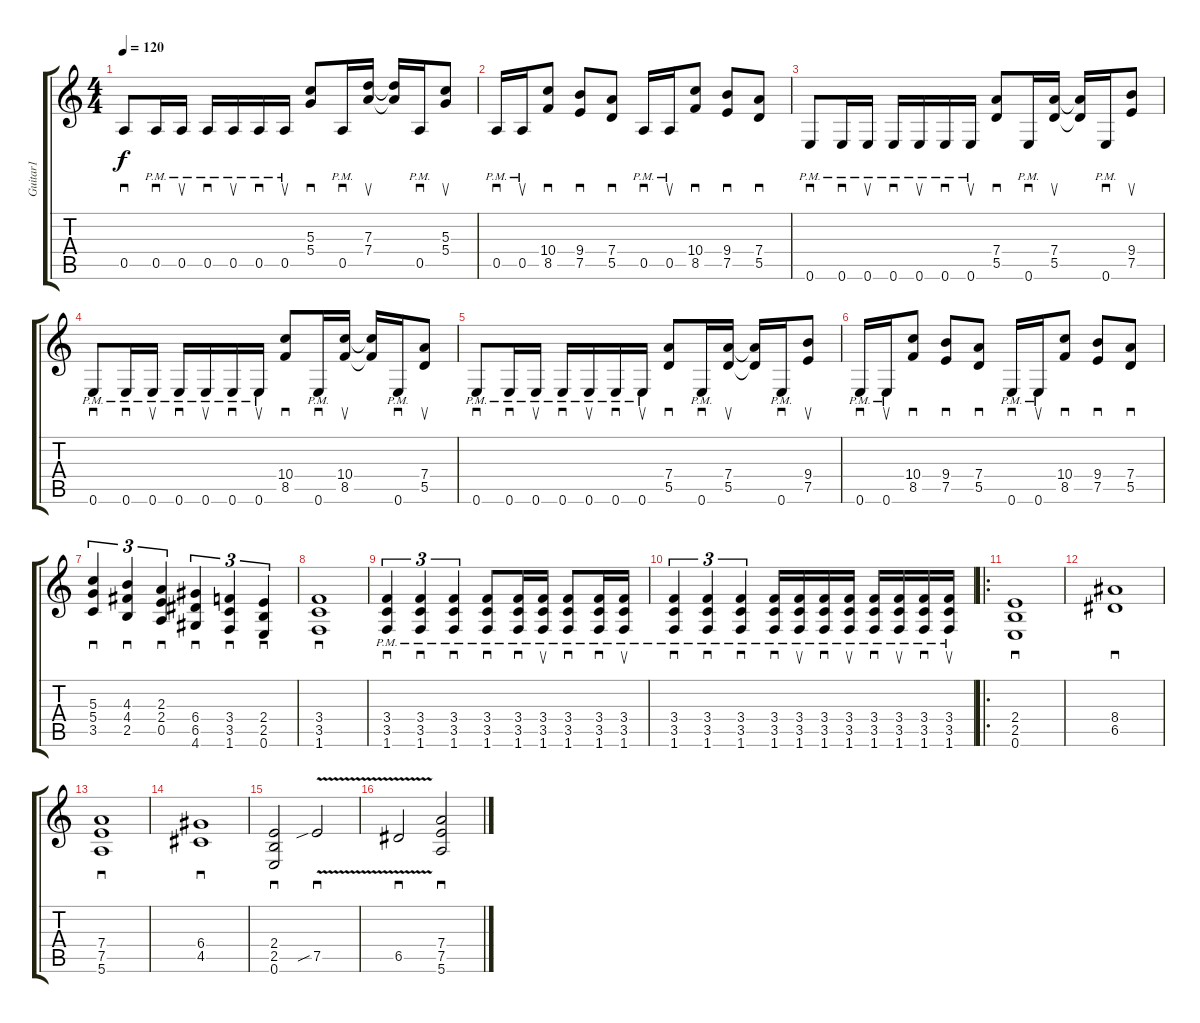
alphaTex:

\track ("Guitar1" "Guitar1") {instrument overdrivenguitar}
\staff {score tabs}
\tuning (E4 B3 G3 D3 A2 E2) {hide}
\ts (4 4)
\tempo 120
\clef g2
\ks c
0.5.8{sd dy f} 0.5{pm}.16{sd} 0.5{pm}.16{su} 0.5{pm}.16{sd} 0.5{pm}.16{su} 0.5{pm}.16{sd} 0.5{pm}.16{su} (5.3 5.4).8{sd} 0.5{pm}.16{sd} (7.3 7.4).16{su} (7.3{t} 7.4{t}).16 0.5{pm}.16{sd} (5.3 5.4).8{su} |
0.5{pm}.16{sd} 0.5{pm}.16{su} (10.4 8.5).8{sd} (9.4 7.5).8{sd} (7.4 5.5).8{sd} 0.5{pm}.16{sd} 0.5{pm}.16{su} (10.4 8.5).8{sd} (9.4 7.5).8{sd} (7.4 5.5).8{sd} |
0.6{pm}.8{sd} 0.6{pm}.16{sd} 0.6{pm}.16{su} 0.6{pm}.16{sd} 0.6{pm}.16{su} 0.6{pm}.16{sd} 0.6{pm}.16{su} (7.4 5.5).8{sd} 0.6{pm}.16{sd} (7.4 5.5).16{su} (7.4{t} 5.5{t}).16 0.6{pm}.16{sd} (9.4 7.5).8{su} |
0.6{pm}.8{sd} 0.6{pm}.16{sd} 0.6{pm}.16{su} 0.6{pm}.16{sd} 0.6{pm}.16{su} 0.6{pm}.16{sd} 0.6{pm}.16{su} (10.4 8.5).8{sd} 0.6{pm}.16{sd} (10.4 8.5).16{su} (10.4{t} 8.5{t}).16 0.6{pm}.16{sd} (7.4 5.5).8{su} |
0.6{pm}.8{sd} 0.6{pm}.16{sd} 0.6{pm}.16{su} 0.6{pm}.16{sd} 0.6{pm}.16{su} 0.6{pm}.16{sd} 0.6{pm}.16{su} (7.4 5.5).8{sd} 0.6{pm}.16{sd} (7.4 5.5).16{su} (7.4{t} 5.5{t}).16 0.6{pm}.16{sd} (9.4 7.5).8{su} |
0.6{pm}.16{sd} 0.6{pm}.16{su} (10.4 8.5).8{sd} (9.4 7.5).8{sd} (7.4 5.5).8{sd} 0.6{pm}.16{sd} 0.6{pm}.16{su} (10.4 8.5).8{sd} (9.4 7.5).8{sd} (7.4 5.5).8{sd} |
(5.3 5.4 3.5).4{sd tu (3 2)} (4.3 4.4 2.5).4{sd tu (3 2)} (2.3 2.4 0.5).4{sd tu (3 2)} (6.4 6.5 4.6).4{sd tu (3 2)} (3.4 3.5 1.6).4{sd tu (3 2)} (2.4 2.5 0.6).4{sd tu (3 2)} |
(3.4 3.5 1.6).1{sd} |
(3.4{pm} 3.5{pm} 1.6{pm}).4{sd tu (3 2)} (3.4{pm} 3.5{pm} 1.6{pm}).4{sd tu (3 2)} (3.4{pm} 3.5{pm} 1.6{pm}).4{sd tu (3 2)} (3.4{pm} 3.5{pm} 1.6{pm}).8{sd} (3.4{pm} 3.5{pm} 1.6{pm}).16{sd} (3.4{pm} 3.5{pm} 1.6{pm}).16{su} (3.4{pm} 3.5{pm} 1.6{pm}).8{sd} (3.4{pm} 3.5{pm} 1.6{pm}).16{sd} (3.4{pm} 3.5{pm} 1.6{pm}).16{su} |
(3.4{pm} 3.5{pm} 1.6{pm}).4{sd tu (3 2)} (3.4{pm} 3.5{pm} 1.6{pm}).4{sd tu (3 2)} (3.4{pm} 3.5{pm} 1.6{pm}).4{sd tu (3 2)} (3.4{pm} 3.5{pm} 1.6{pm}).16{sd} (3.4{pm} 3.5{pm} 1.6{pm}).16{su} (3.4{pm} 3.5{pm} 1.6{pm}).16{sd} (3.4{pm} 3.5{pm} 1.6{pm}).16{su} (3.4{pm} 3.5{pm} 1.6{pm}).16{sd} (3.4{pm} 3.5{pm} 1.6{pm}).16{su} (3.4{pm} 3.5{pm} 1.6{pm}).16{sd} (3.4{pm} 3.5{pm} 1.6{pm}).16{su} |
\ro
(2.4 2.5 0.6).1{sd} |
(8.4 6.5).1{sd} |
(7.4 7.5 5.6).1{sd} |
(6.4 4.5).1{sd} |
(2.4 2.5 0.6).2{sd} 7.5{v sib}.2{sd} |
6.5{v}.2{sd} (7.4 7.5 5.6).2{sd}
